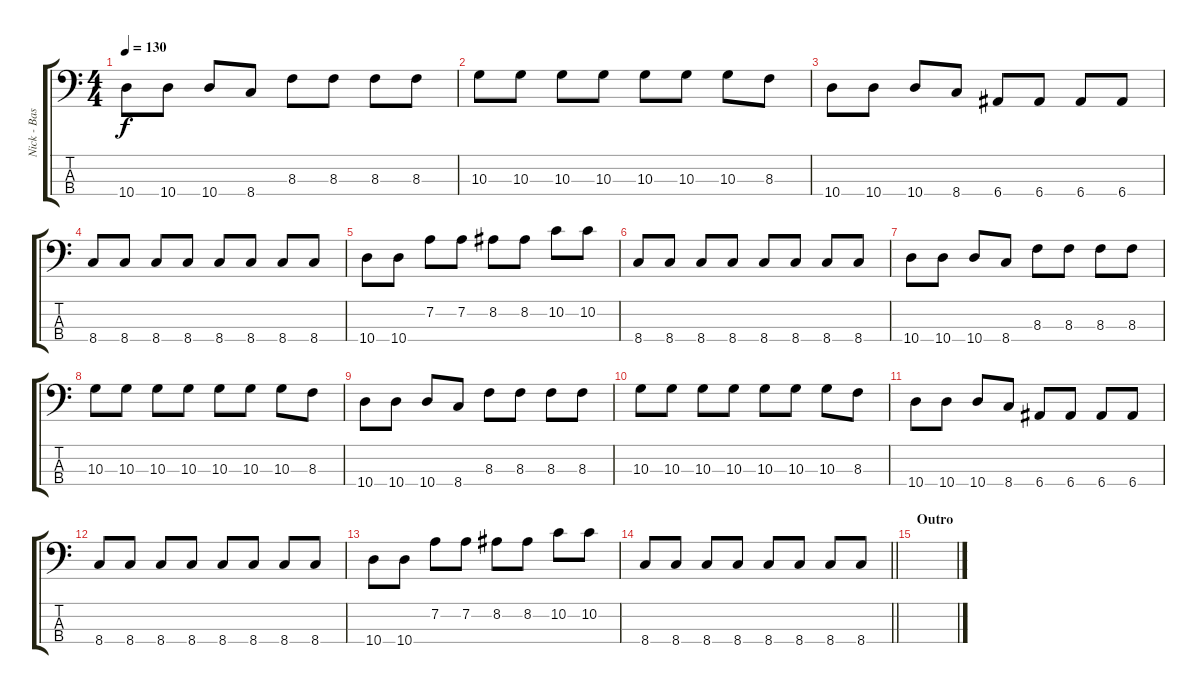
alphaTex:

\track ("Nick - Bass" "Nick - Bas") {instrument electricbassfinger}
\staff {score tabs}
\tuning (G2 D2 A1 E1) {hide}
\ts (4 4)
\tempo 130
\clef f4
\ks c
10.4.8{dy f} 10.4.8 10.4.8 8.4.8 8.3.8 8.3.8 8.3.8 8.3.8 |
10.3.8 10.3.8 10.3.8 10.3.8 10.3.8 10.3.8 10.3.8 8.3.8 |
10.4.8 10.4.8 10.4.8 8.4.8 6.4.8 6.4.8 6.4.8 6.4.8 |
8.4.8 8.4.8 8.4.8 8.4.8 8.4.8 8.4.8 8.4.8 8.4.8 |
10.4.8 10.4.8 7.2.8 7.2.8 8.2.8 8.2.8 10.2.8 10.2.8 |
8.4.8 8.4.8 8.4.8 8.4.8 8.4.8 8.4.8 8.4.8 8.4.8 |
10.4.8 10.4.8 10.4.8 8.4.8 8.3.8 8.3.8 8.3.8 8.3.8 |
10.3.8 10.3.8 10.3.8 10.3.8 10.3.8 10.3.8 10.3.8 8.3.8 |
10.4.8 10.4.8 10.4.8 8.4.8 8.3.8 8.3.8 8.3.8 8.3.8 |
10.3.8 10.3.8 10.3.8 10.3.8 10.3.8 10.3.8 10.3.8 8.3.8 |
10.4.8 10.4.8 10.4.8 8.4.8 6.4.8 6.4.8 6.4.8 6.4.8 |
8.4.8 8.4.8 8.4.8 8.4.8 8.4.8 8.4.8 8.4.8 8.4.8 |
10.4.8 10.4.8 7.2.8 7.2.8 8.2.8 8.2.8 10.2.8 10.2.8 |
\barLineRight lightlight
8.4.8 8.4.8 8.4.8 8.4.8 8.4.8 8.4.8 8.4.8 8.4.8 |
\section ("" "Outro")
